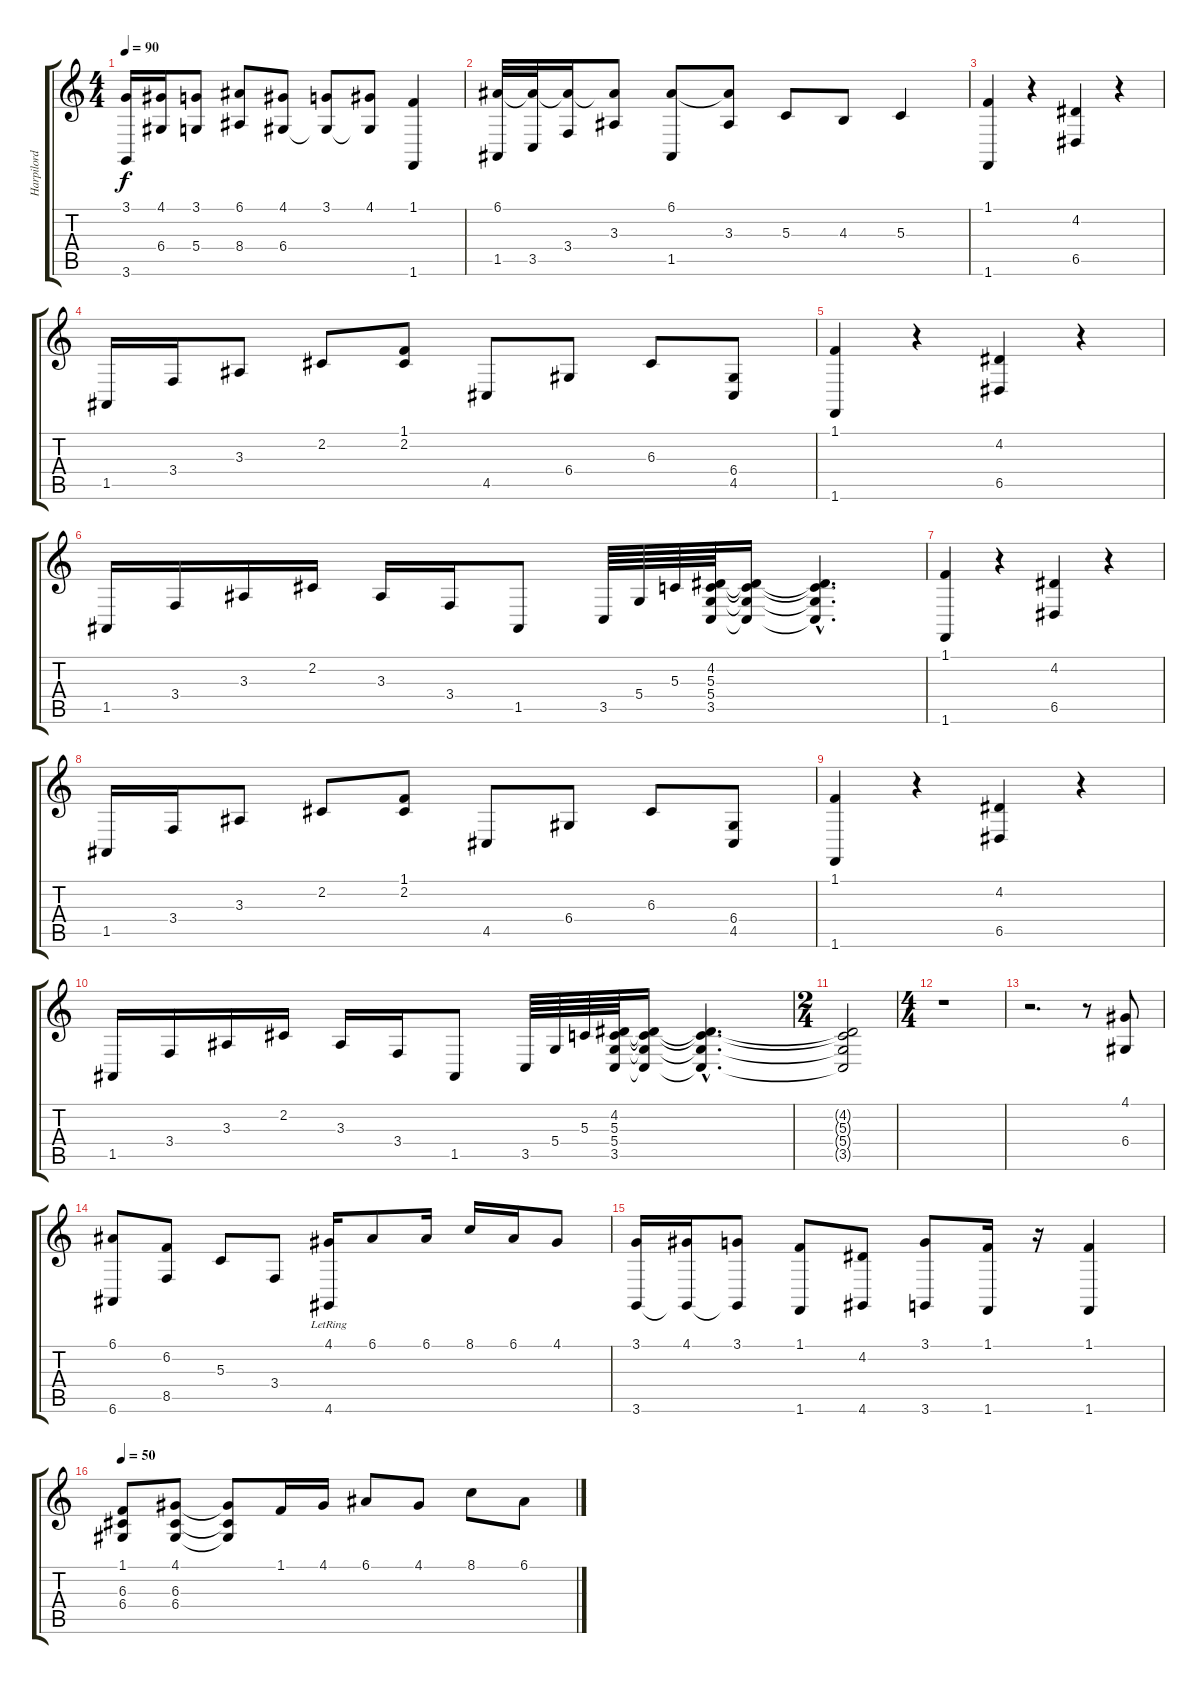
\track ("Harpilord" "Harpilord") {instrument harpsichord}
\staff {score tabs}
\tuning (E4 B3 G3 D3 A2 E2) {hide}
\ts (4 4)
\tempo 90
\clef g2
\ks c
(3.1 3.6).16{dy f} (4.1 6.4).16 (3.1 5.4).8 (6.1 8.4).8 (4.1 6.4).8 (3.1 6.4{t}).8 (4.1 6.4{t}).8 (1.1 1.6).4 |
(6.1 1.5).32 (6.1{t} 3.5).32 (6.1{t} 3.4).16 (6.1{t} 3.3).8 (6.1 1.5).8 (6.1{t} 3.3).8 5.3.8 4.3.8 5.3.4 |
(1.1 1.6).4 r.4 (4.2 6.5).4 r.4 |
1.5.16 3.4.16 3.3.8 2.2.8 (1.1 2.2).8 4.5.8 6.4.8 6.3.8 (6.4 4.5).8 |
(1.1 1.6).4 r.4 (4.2 6.5).4 r.4 |
1.5.16 3.4.16 3.3.16 2.2.16 3.3.16 3.4.16 1.5.8 3.5.64 5.4.64 5.3.64 (4.2 5.3 5.4 3.5).64 (4.2{t} 5.3{t} 5.4{t} 3.5{t}).16 (4.2{hac t} 5.3{hac t} 5.4{hac t} 3.5{hac t}).4{d} |
(1.1 1.6).4 r.4 (4.2 6.5).4 r.4 |
1.5.16 3.4.16 3.3.8 2.2.8 (1.1 2.2).8 4.5.8 6.4.8 6.3.8 (6.4 4.5).8 |
(1.1 1.6).4 r.4 (4.2 6.5).4 r.4 |
1.5.16 3.4.16 3.3.16 2.2.16 3.3.16 3.4.16 1.5.8 3.5.64 5.4.64 5.3.64 (4.2 5.3 5.4 3.5).64 (4.2{t} 5.3{t} 5.4{t} 3.5{t}).16 (4.2{hac t} 5.3{hac t} 5.4{hac t} 3.5{hac t}).4{d} |
\ts (2 4)
(4.2{t} 5.3{t} 5.4{t} 3.5{t}).2 |
\ts (4 4)
r.1 |
r.2{d} r.8 (4.1 6.4).8 |
(6.1 6.6).8 (6.2 8.5).8 5.3.8 3.4.8 (4.1 4.6{lr}).16 6.1.8 6.1.16 8.1.16 6.1.16 4.1.8 |
(3.1 3.6).16 (4.1 3.6{t}).16 (3.1 3.6{t}).8 (1.1 1.6).8 (4.2 4.6).8 (3.1 3.6).8 (1.1 1.6).16 r.16 (1.1 1.6).4 |
\tempo 50
(1.1 6.3 6.4).8 (4.1 6.3 6.4).8 (4.1{t} 6.3{t} 6.4{t}).8 1.1.16 4.1.16 6.1.8 4.1.8 8.1.8 6.1.8
